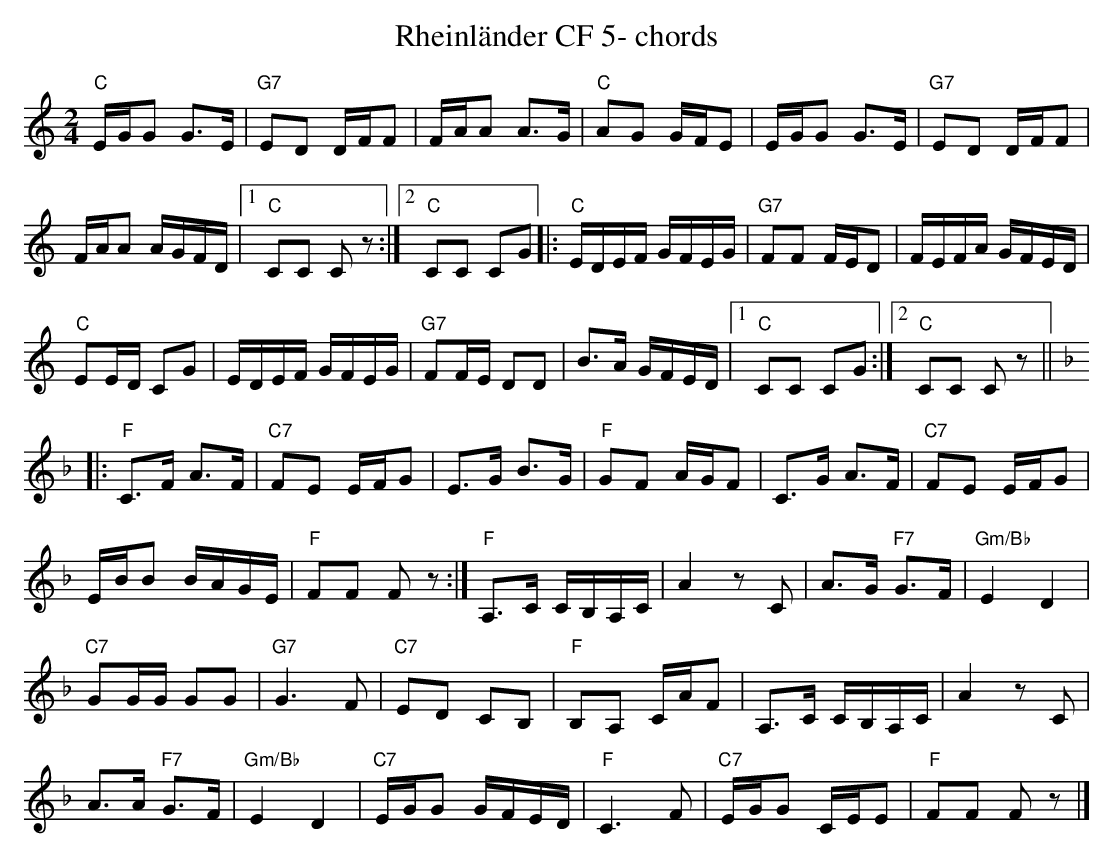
X:1
T:Rheinl\"ander CF 5- chords
M:2/4
L:1/16
K:C %%MIDI gchordon
"C"EGG2 G3E | "G7"E2D2 DFF2 | FAA2 A3G | "C"A2G2 GFE2 | EGG2 G3E | "G7"E2D2 DFF2 |
FAA2 AGFD |1 "C"C2C2 C2z2 :|2 "C"C2C2 C2G2 |: "C"EDEF GFEG | "G7"F2F2 FED2 | FEFA GFED |
"C"E2ED C2G2 | EDEF GFEG | "G7"F2FE D2D2 | B3A GFED |1 "C"C2C2 C2G2 :|2 "C"C2C2 C2z2 ||
|: [K:F] [L:1/8] "F"C>F A>F | "C7"FE E/2F/2G | E>G B>G | "F"GF A/2G/2F | C>G A>F | "C7"FE E/2F/2G |
E/2B/2B B/2A/2G/2E/2 | "F"FF Fz :| "F"A,>C C/2B,/2A,/2C/2 | A2zC | A>G "F7"G>F | "Gm/Bb"E2D2 |
"C7"GG/2G/2 GG | "G7"G3F | "C7"ED CB, | "F"B,A, C/2A/2F | A,>C C/2B,/2A,/2C/2 | A2zC |
A>A "F7"G>F | "Gm/Bb"E2D2 | "C7"E/2G/2G G/2F/2E/2D/2 | "F"C3F | "C7"E/2G/2G C/2E/2E | "F"FF Fz |]
